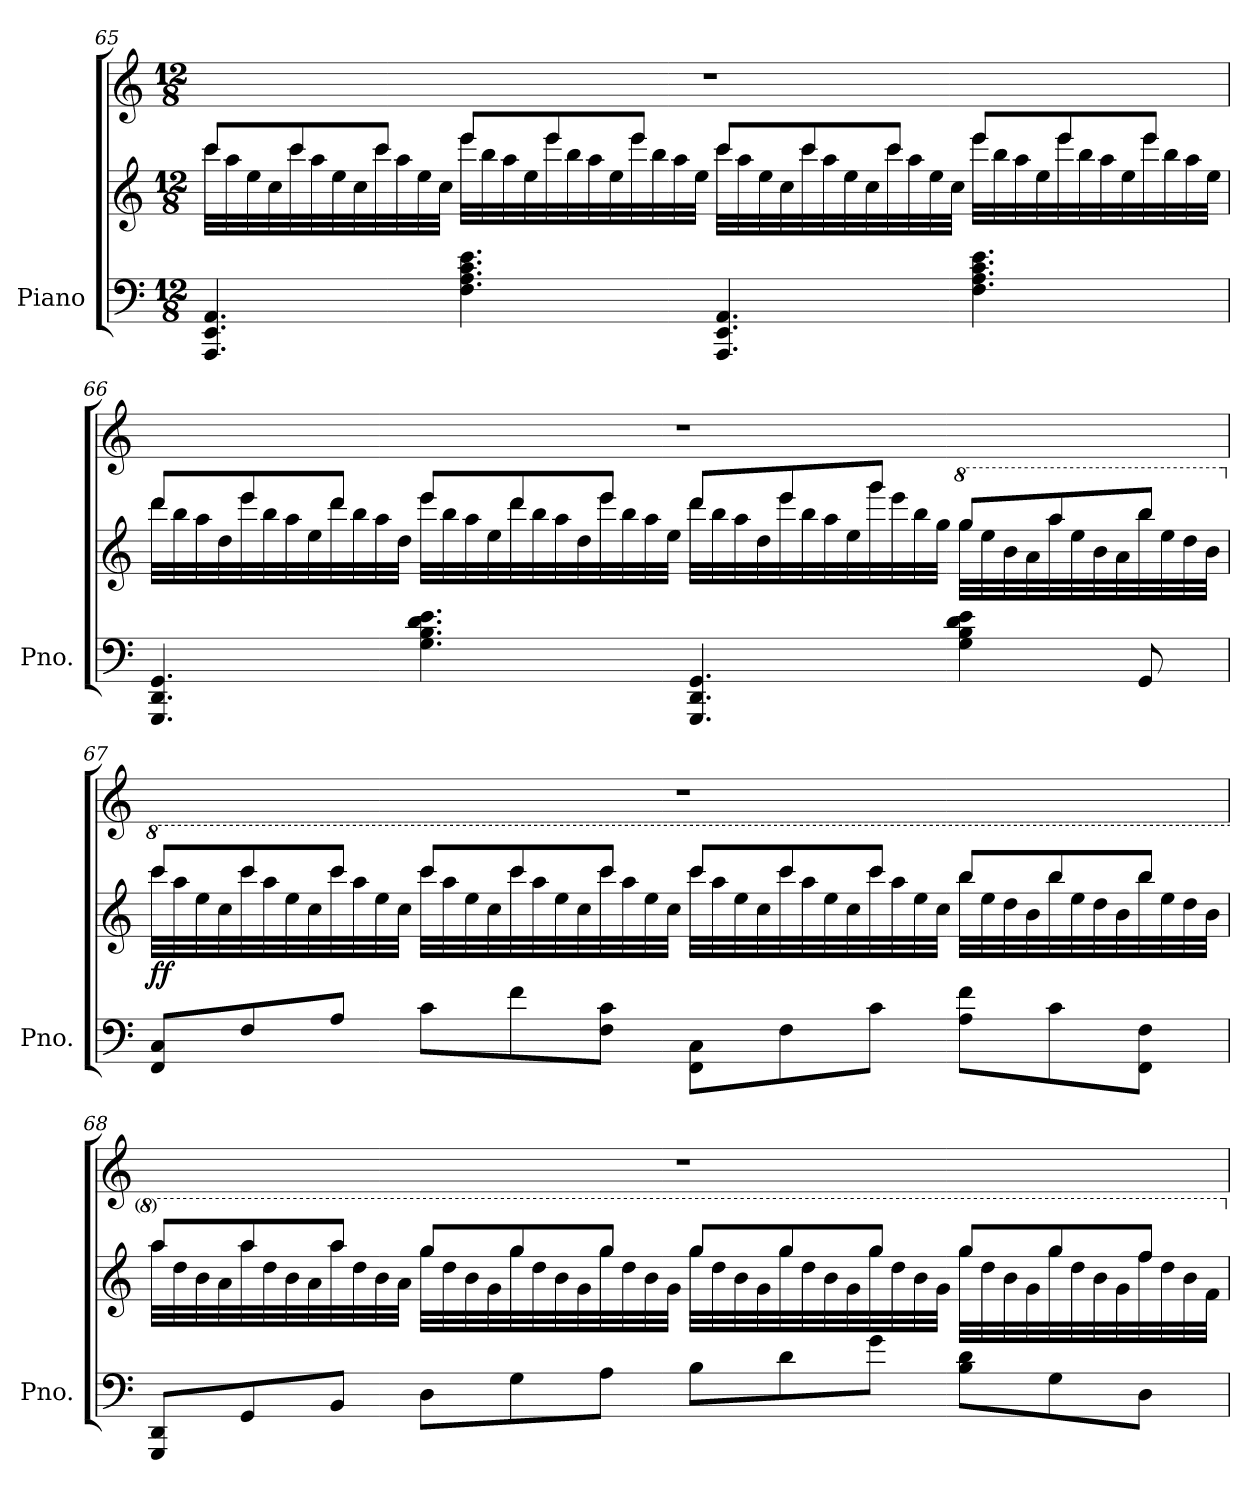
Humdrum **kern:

**kern	**kern	**kern	**dynam
*part1	*part1	*part1	*part1
*staff3	*staff2	*staff1	*staff1/2/3
*I"Piano	*	*	*
*I'Pno.	*	*	*
!!LO:LB:g=z
*clefF4	*clefG2	*clefG2	*
*k[]	*k[]	*k[]	*
*M12/8	*M12/8	*M12/8	*
=65	=65	=65	=65
*	*^	*	*
4.AAA/ 4.EE/ 4.AA/	32ccc\LLL	8ccc/L	1.r	.
.	32aa\	.	.	.
.	32ee\	.	.	.
.	32cc\	.	.	.
.	32ccc\	8ccc/	.	.
.	32aa\	.	.	.
.	32ee\	.	.	.
.	32cc\	.	.	.
.	32ccc\	8ccc/J	.	.
.	32aa\	.	.	.
.	32ee\	.	.	.
.	32cc\JJJ	.	.	.
4.F\ 4.A\ 4.c\ 4.e\	32eee\LLL	8eee/L	.	.
.	32bb\	.	.	.
.	32aa\	.	.	.
.	32ee\	.	.	.
.	32eee\	8eee/	.	.
.	32bb\	.	.	.
.	32aa\	.	.	.
.	32ee\	.	.	.
.	32eee\	8eee/J	.	.
.	32bb\	.	.	.
.	32aa\	.	.	.
.	32ee\JJJ	.	.	.
4.AAA/ 4.EE/ 4.AA/	32ccc\LLL	8ccc/L	.	.
.	32aa\	.	.	.
.	32ee\	.	.	.
.	32cc\	.	.	.
.	32ccc\	8ccc/	.	.
.	32aa\	.	.	.
.	32ee\	.	.	.
.	32cc\	.	.	.
.	32ccc\	8ccc/J	.	.
.	32aa\	.	.	.
.	32ee\	.	.	.
.	32cc\JJJ	.	.	.
4.F\ 4.A\ 4.c\ 4.e\	32eee\LLL	8eee/L	.	.
.	32bb\	.	.	.
.	32aa\	.	.	.
.	32ee\	.	.	.
.	32eee\	8eee/	.	.
.	32bb\	.	.	.
.	32aa\	.	.	.
.	32ee\	.	.	.
.	32eee\	8eee/J	.	.
.	32bb\	.	.	.
.	32aa\	.	.	.
.	32ee\JJJ	.	.	.
!!LO:LB:g=z
=66	=66	=66	=66	=66
4.GGG/ 4.DD/ 4.GG/	32ddd\LLL	8ddd/L	1.r	.
.	32bb\	.	.	.
.	32aa\	.	.	.
.	32dd\	.	.	.
.	32eee\	8eee/	.	.
.	32bb\	.	.	.
.	32aa\	.	.	.
.	32ee\	.	.	.
.	32ddd\	8ddd/J	.	.
.	32bb\	.	.	.
.	32aa\	.	.	.
.	32dd\JJJ	.	.	.
4.G\ 4.B\ 4.d\ 4.e\	32eee\LLL	8eee/L	.	.
.	32bb\	.	.	.
.	32aa\	.	.	.
.	32ee\	.	.	.
.	32ddd\	8ddd/	.	.
.	32bb\	.	.	.
.	32aa\	.	.	.
.	32dd\	.	.	.
.	32eee\	8eee/J	.	.
.	32bb\	.	.	.
.	32aa\	.	.	.
.	32ee\JJJ	.	.	.
4.GGG/ 4.DD/ 4.GG/	32ddd\LLL	8ddd/L	.	.
.	32bb\	.	.	.
.	32aa\	.	.	.
.	32dd\	.	.	.
.	32eee\	8eee/	.	.
.	32bb\	.	.	.
.	32aa\	.	.	.
.	32ee\	.	.	.
.	32ggg\	8ggg/J	.	.
.	32eee\	.	.	.
.	32bb\	.	.	.
.	32gg\JJJ	.	.	.
*	*8va	*	*	*
4G\ 4B\ 4d\ 4e\	32ggg\LLL	8ggg/L	.	.
.	32eee\	.	.	.
.	32bb\	.	.	.
.	32aa\	.	.	.
.	32aaa\	8aaa/	.	.
.	32eee\	.	.	.
.	32bb\	.	.	.
.	32aa\	.	.	.
8GG/	32bbb\	8bbb/J	.	.
.	32eee\	.	.	.
.	32ddd\	.	.	.
.	32bb\JJJ	.	.	.
!!LO:LB:g=z
=67	=67	=67	=67	=67
*	*X8va	*	*	*
*	*8va	*	*	*
!	!	!	!	!LO:DY:b=2
8FF/ 8C/L	32cccc\LLL	8cccc/L	1.r	ff
.	32aaa\	.	.	.
.	32eee\	.	.	.
.	32ccc\	.	.	.
8F/	32cccc\	8cccc/	.	.
.	32aaa\	.	.	.
.	32eee\	.	.	.
.	32ccc\	.	.	.
8A/J	32cccc\	8cccc/J	.	.
.	32aaa\	.	.	.
.	32eee\	.	.	.
.	32ccc\JJJ	.	.	.
8c\L	32cccc\LLL	8cccc/L	.	.
.	32aaa\	.	.	.
.	32eee\	.	.	.
.	32ccc\	.	.	.
8f\	32cccc\	8cccc/	.	.
.	32aaa\	.	.	.
.	32eee\	.	.	.
.	32ccc\	.	.	.
8F\ 8c\J	32cccc\	8cccc/J	.	.
.	32aaa\	.	.	.
.	32eee\	.	.	.
.	32ccc\JJJ	.	.	.
8FF\ 8C\L	32cccc\LLL	8cccc/L	.	.
.	32aaa\	.	.	.
.	32eee\	.	.	.
.	32ccc\	.	.	.
8F\	32cccc\	8cccc/	.	.
.	32aaa\	.	.	.
.	32eee\	.	.	.
.	32ccc\	.	.	.
8c\J	32cccc\	8cccc/J	.	.
.	32aaa\	.	.	.
.	32eee\	.	.	.
.	32ccc\JJJ	.	.	.
8A\ 8f\L	32bbb\LLL	8bbb/L	.	.
.	32eee\	.	.	.
.	32ddd\	.	.	.
.	32bb\	.	.	.
8c\	32bbb\	8bbb/	.	.
.	32eee\	.	.	.
.	32ddd\	.	.	.
.	32bb\	.	.	.
8FF\ 8F\J	32bbb\	8bbb/J	.	.
.	32eee\	.	.	.
.	32ddd\	.	.	.
.	32bb\JJJ	.	.	.
!!LO:PB:g=z
=68	=68	=68	=68	=68
8GGG/ 8DD/L	32aaa\LLL	8aaa/L	1.r	.
.	32ddd\	.	.	.
.	32bb\	.	.	.
.	32aa\	.	.	.
8GG/	32aaa\	8aaa/	.	.
.	32ddd\	.	.	.
.	32bb\	.	.	.
.	32aa\	.	.	.
8BB/J	32aaa\	8aaa/J	.	.
.	32ddd\	.	.	.
.	32bb\	.	.	.
.	32aa\JJJ	.	.	.
8D\L	32ggg\LLL	8ggg/L	.	.
.	32ddd\	.	.	.
.	32bb\	.	.	.
.	32gg\	.	.	.
8G\	32ggg\	8ggg/	.	.
.	32ddd\	.	.	.
.	32bb\	.	.	.
.	32gg\	.	.	.
8A\J	32ggg\	8ggg/J	.	.
.	32ddd\	.	.	.
.	32bb\	.	.	.
.	32gg\JJJ	.	.	.
8B\L	32ggg\LLL	8ggg/L	.	.
.	32ddd\	.	.	.
.	32bb\	.	.	.
.	32gg\	.	.	.
8d\	32ggg\	8ggg/	.	.
.	32ddd\	.	.	.
.	32bb\	.	.	.
.	32gg\	.	.	.
8g\J	32ggg\	8ggg/J	.	.
.	32ddd\	.	.	.
.	32bb\	.	.	.
.	32gg\JJJ	.	.	.
8B\ 8d\L	32ggg\LLL	8ggg/L	.	.
.	32ddd\	.	.	.
.	32bb\	.	.	.
.	32gg\	.	.	.
8G\	32ggg\	8ggg/	.	.
.	32ddd\	.	.	.
.	32bb\	.	.	.
.	32gg\	.	.	.
8D\J	32fff\	8fff/J	.	.
.	32ddd\	.	.	.
.	32bb\	.	.	.
.	32ff\JJJ	.	.	.
*	*v	*v	*	*
*	*X8va	*	*
=	=	=	=
*-	*-	*-	*-
